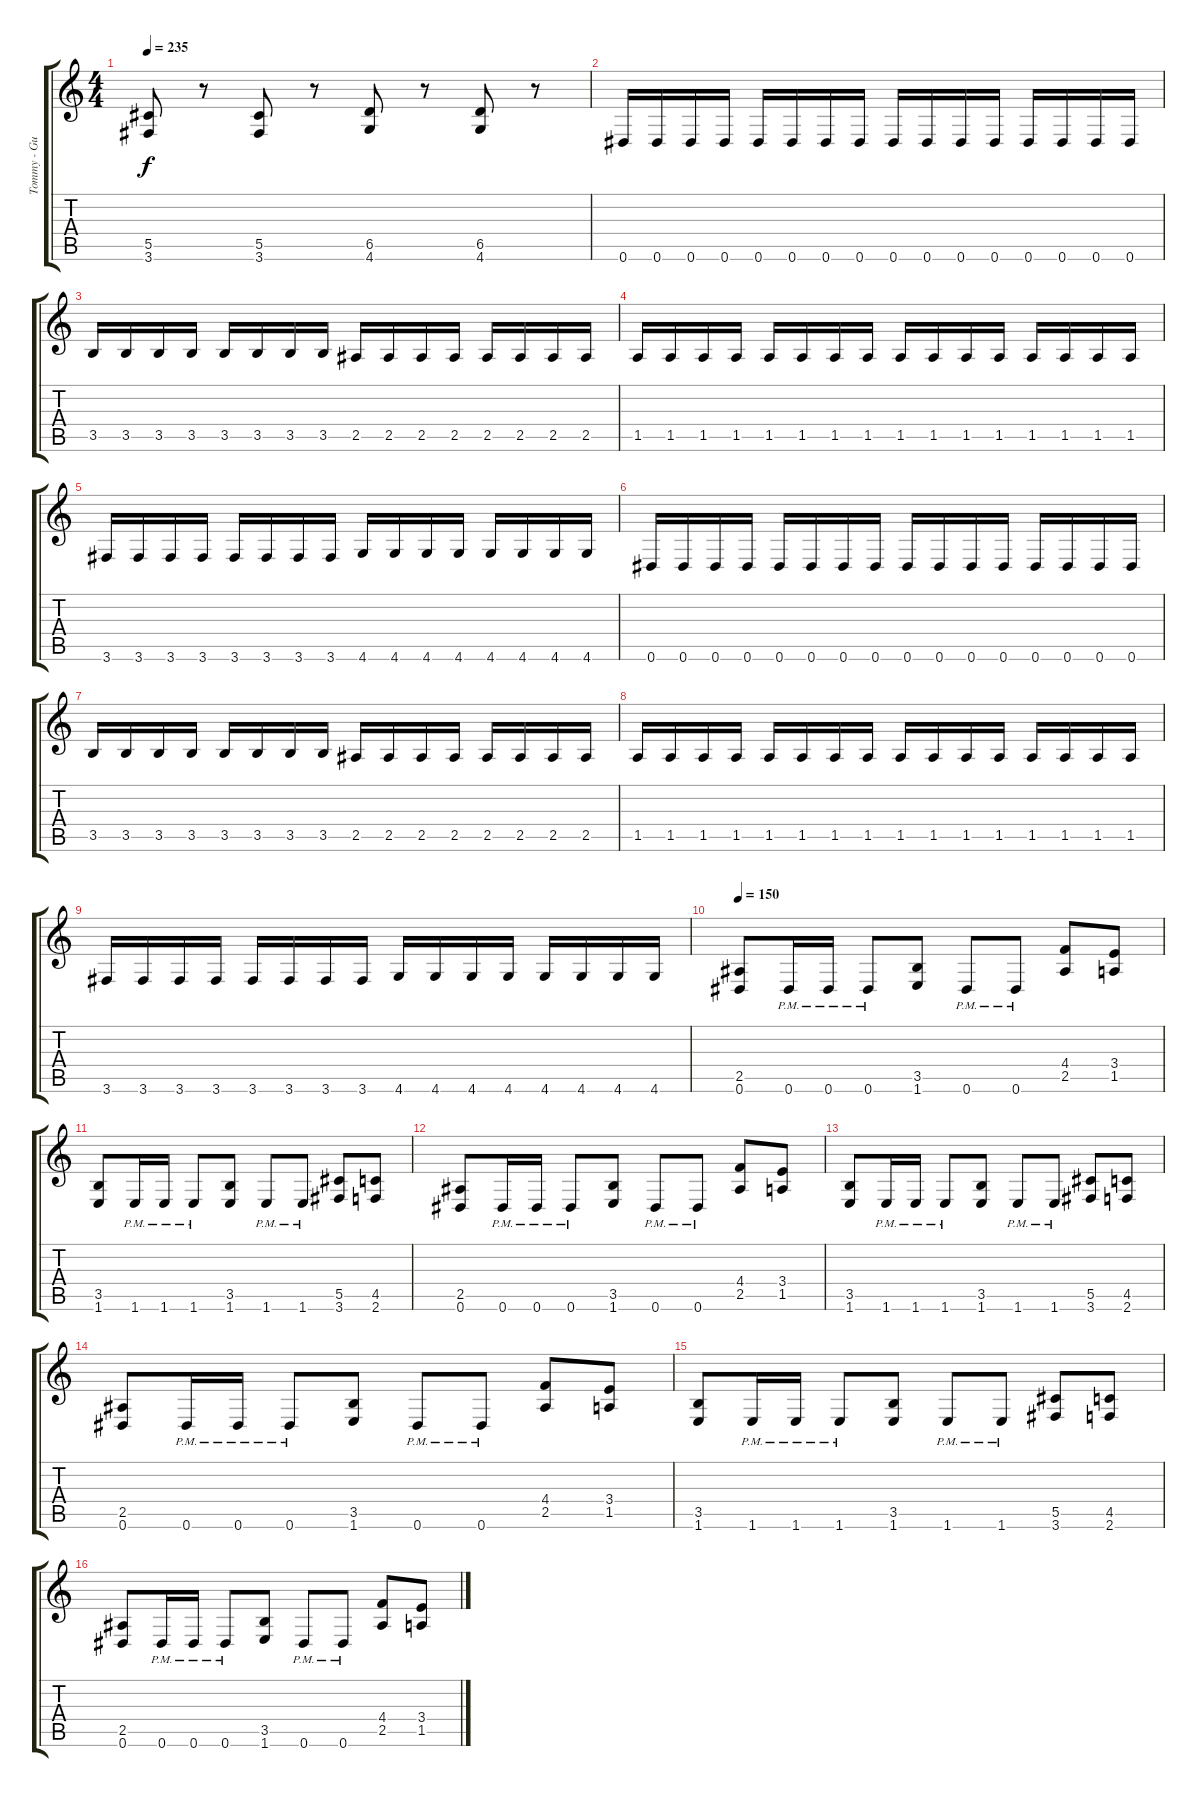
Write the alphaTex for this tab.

\track ("Tommy - Guitar 2" "Tommy - Gu") {instrument distortionguitar}
\staff {score tabs}
\tuning (Eb4 Bb3 Gb3 Db3 Ab2 Eb2) {hide}
\ts (4 4)
\tempo 235
\clef g2
\ks c
(5.5 3.6).8{dy f} r.8 (5.5 3.6).8 r.8 (6.5 4.6).8 r.8 (6.5 4.6).8 r.8 |
0.6.16 0.6.16 0.6.16 0.6.16 0.6.16 0.6.16 0.6.16 0.6.16 0.6.16 0.6.16 0.6.16 0.6.16 0.6.16 0.6.16 0.6.16 0.6.16 |
3.5.16 3.5.16 3.5.16 3.5.16 3.5.16 3.5.16 3.5.16 3.5.16 2.5.16 2.5.16 2.5.16 2.5.16 2.5.16 2.5.16 2.5.16 2.5.16 |
1.5.16 1.5.16 1.5.16 1.5.16 1.5.16 1.5.16 1.5.16 1.5.16 1.5.16 1.5.16 1.5.16 1.5.16 1.5.16 1.5.16 1.5.16 1.5.16 |
3.6.16 3.6.16 3.6.16 3.6.16 3.6.16 3.6.16 3.6.16 3.6.16 4.6.16 4.6.16 4.6.16 4.6.16 4.6.16 4.6.16 4.6.16 4.6.16 |
0.6.16 0.6.16 0.6.16 0.6.16 0.6.16 0.6.16 0.6.16 0.6.16 0.6.16 0.6.16 0.6.16 0.6.16 0.6.16 0.6.16 0.6.16 0.6.16 |
3.5.16 3.5.16 3.5.16 3.5.16 3.5.16 3.5.16 3.5.16 3.5.16 2.5.16 2.5.16 2.5.16 2.5.16 2.5.16 2.5.16 2.5.16 2.5.16 |
1.5.16 1.5.16 1.5.16 1.5.16 1.5.16 1.5.16 1.5.16 1.5.16 1.5.16 1.5.16 1.5.16 1.5.16 1.5.16 1.5.16 1.5.16 1.5.16 |
3.6.16 3.6.16 3.6.16 3.6.16 3.6.16 3.6.16 3.6.16 3.6.16 4.6.16 4.6.16 4.6.16 4.6.16 4.6.16 4.6.16 4.6.16 4.6.16 |
\tempo 150
(2.5 0.6).8{balance 3} 0.6{pm}.16 0.6{pm}.16 0.6{pm}.8 (3.5 1.6).8 0.6{pm}.8 0.6{pm}.8 (4.4 2.5).8 (3.4 1.5).8 |
(3.5 1.6).8 1.6{pm}.16 1.6{pm}.16 1.6{pm}.8 (3.5 1.6).8 1.6{pm}.8 1.6{pm}.8 (5.5 3.6).8 (4.5 2.6).8 |
(2.5 0.6).8 0.6{pm}.16 0.6{pm}.16 0.6{pm}.8 (3.5 1.6).8 0.6{pm}.8 0.6{pm}.8 (4.4 2.5).8 (3.4 1.5).8 |
(3.5 1.6).8 1.6{pm}.16 1.6{pm}.16 1.6{pm}.8 (3.5 1.6).8 1.6{pm}.8 1.6{pm}.8 (5.5 3.6).8 (4.5 2.6).8 |
(2.5 0.6).8 0.6{pm}.16 0.6{pm}.16 0.6{pm}.8 (3.5 1.6).8 0.6{pm}.8 0.6{pm}.8 (4.4 2.5).8 (3.4 1.5).8 |
(3.5 1.6).8 1.6{pm}.16 1.6{pm}.16 1.6{pm}.8 (3.5 1.6).8 1.6{pm}.8 1.6{pm}.8 (5.5 3.6).8 (4.5 2.6).8 |
(2.5 0.6).8 0.6{pm}.16 0.6{pm}.16 0.6{pm}.8 (3.5 1.6).8 0.6{pm}.8 0.6{pm}.8 (4.4 2.5).8 (3.4 1.5).8
